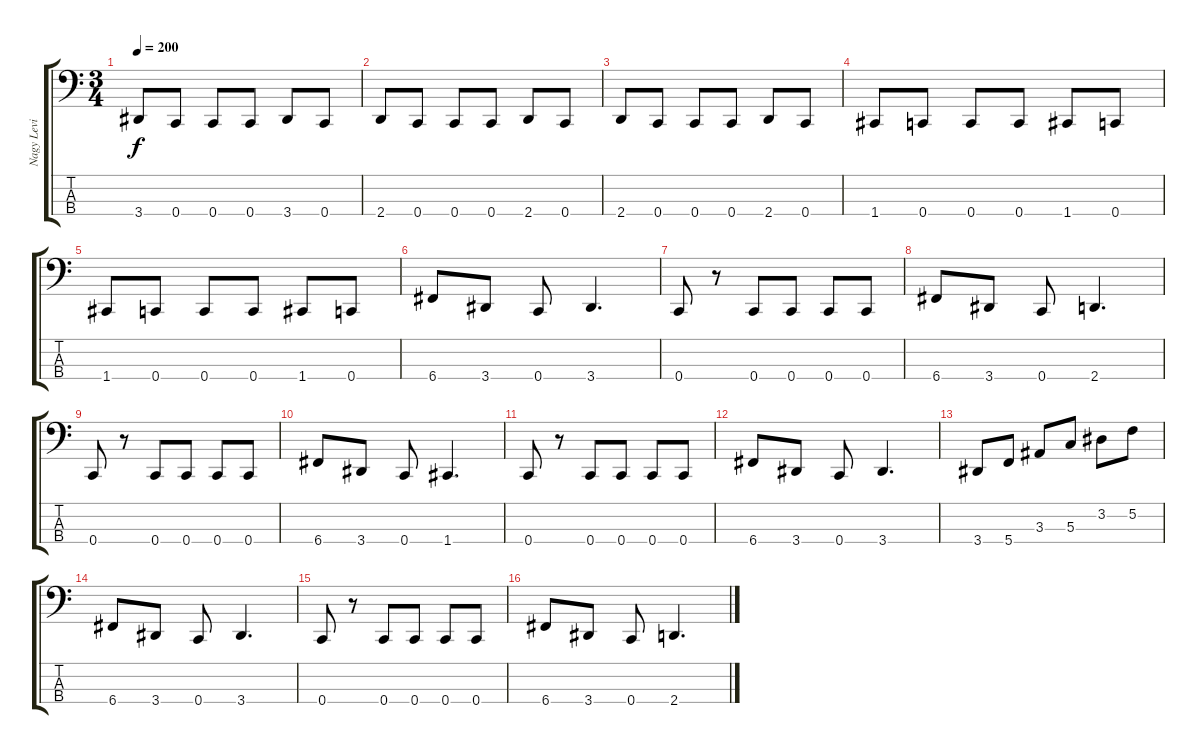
\track ("Nagy Levi" "Nagy Levi") {instrument electricbassfinger}
\staff {score tabs}
\tuning (F2 C2 G1 C1) {hide}
\ts (3 4)
\tempo 200
\clef f4
\ks c
3.4.8{dy f} 0.4.8 0.4.8 0.4.8 3.4.8 0.4.8 |
2.4.8 0.4.8 0.4.8 0.4.8 2.4.8 0.4.8 |
2.4.8 0.4.8 0.4.8 0.4.8 2.4.8 0.4.8 |
1.4.8 0.4.8 0.4.8 0.4.8 1.4.8 0.4.8 |
1.4.8 0.4.8 0.4.8 0.4.8 1.4.8 0.4.8 |
6.4.8 3.4.8 0.4.8 3.4.4{d} |
0.4.8 r.8 0.4.8 0.4.8 0.4.8 0.4.8 |
6.4.8 3.4.8 0.4.8 2.4.4{d} |
0.4.8 r.8 0.4.8 0.4.8 0.4.8 0.4.8 |
6.4.8 3.4.8 0.4.8 1.4.4{d} |
0.4.8 r.8 0.4.8 0.4.8 0.4.8 0.4.8 |
6.4.8 3.4.8 0.4.8 3.4.4{d} |
3.4.8 5.4.8 3.3.8 5.3.8 3.2.8 5.2.8 |
6.4.8 3.4.8 0.4.8 3.4.4{d} |
0.4.8 r.8 0.4.8 0.4.8 0.4.8 0.4.8 |
6.4.8 3.4.8 0.4.8 2.4.4{d}
